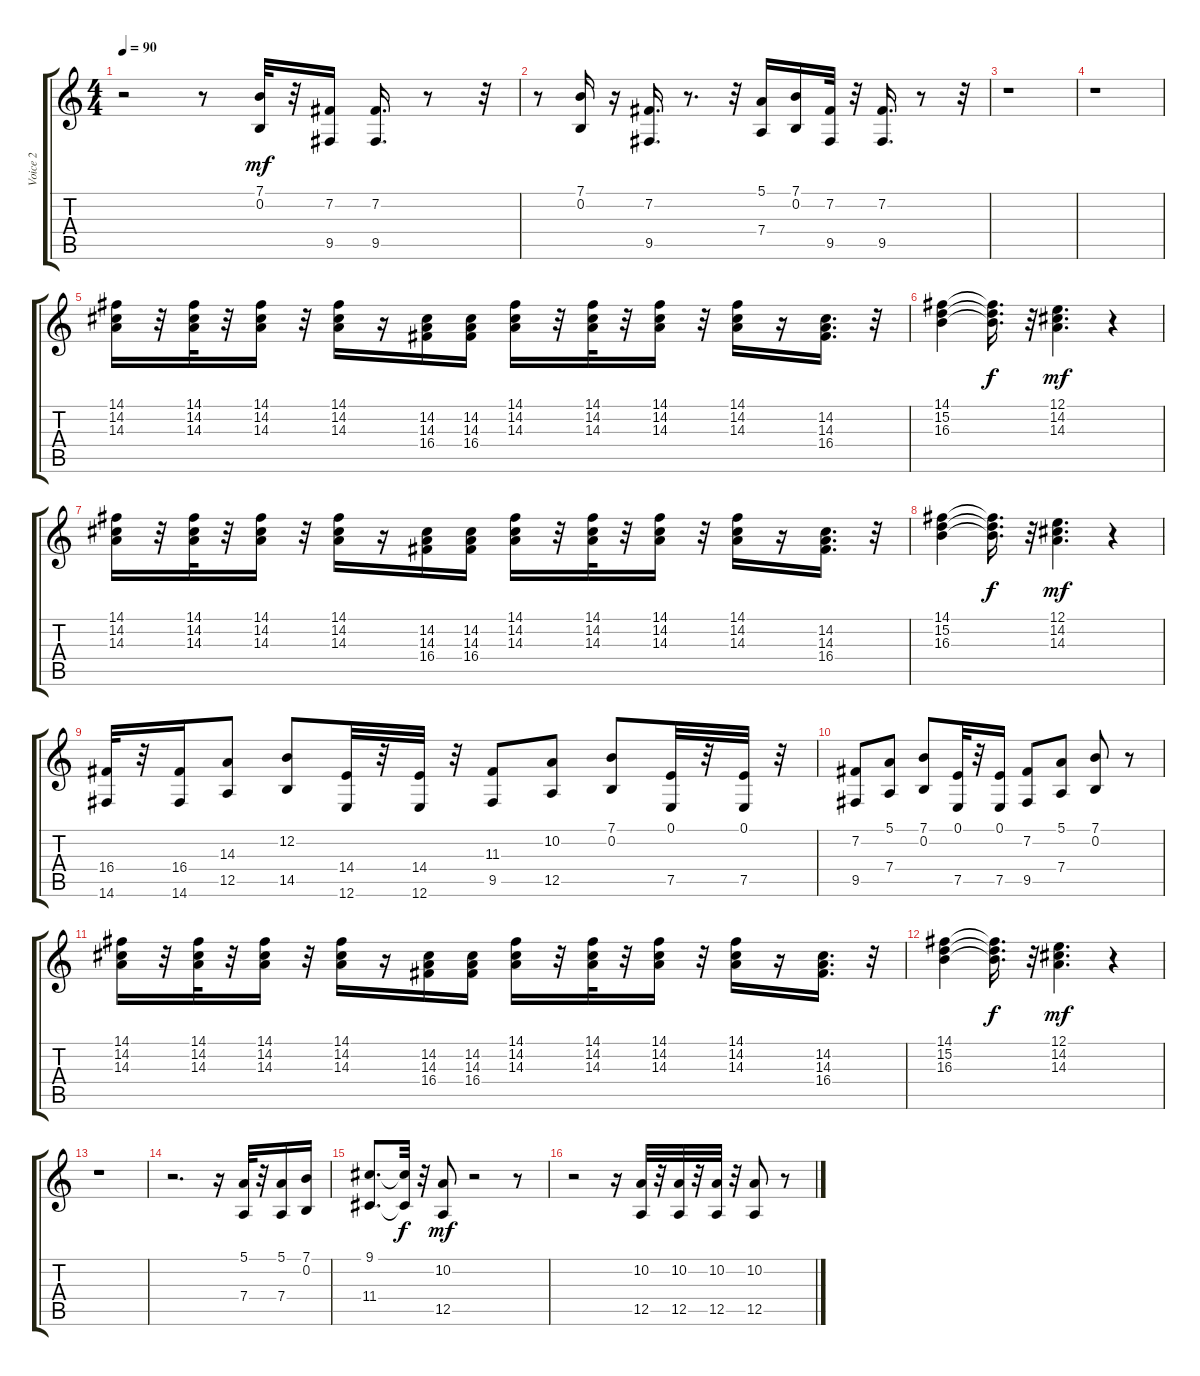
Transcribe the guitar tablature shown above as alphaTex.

\track ("Voice 2" "Voice 2") {instrument voiceoohs}
\staff {score tabs}
\tuning (E4 B3 G3 D3 A2 E2) {hide}
\ts (4 4)
\tempo 90
\clef g2
\ks c
r.2{dy mf} r.8 (7.1 0.2).32 r.32 (7.2 9.5).16 (7.2 9.5).16{d} r.8 r.32 |
r.8 (7.1 0.2).16 r.16 (7.2 9.5).16{d} r.8{d} r.32 (5.1 7.4).16 (7.1 0.2).16 (7.2 9.5).32 r.32 (7.2 9.5).16{d} r.8 r.32 |
r.1 |
r.1 |
(14.1 14.2 14.3).16 r.32 (14.1 14.2 14.3).32 r.32 (14.1 14.2 14.3).16 r.32 (14.1 14.2 14.3).16 r.16 (14.2 14.3 16.4).16 (14.2 14.3 16.4).16 (14.1 14.2 14.3).16 r.32 (14.1 14.2 14.3).32 r.32 (14.1 14.2 14.3).16 r.32 (14.1 14.2 14.3).16 r.16 (14.2 14.3 16.4).16{d} r.32 |
(14.1 15.2 16.3).4 (14.1{t} 15.2{t} 16.3{t}).16{d dy f} r.32 (12.1 14.2 14.3).4{d dy mf} r.4 |
(14.1 14.2 14.3).16 r.32 (14.1 14.2 14.3).32 r.32 (14.1 14.2 14.3).16 r.32 (14.1 14.2 14.3).16 r.16 (14.2 14.3 16.4).16 (14.2 14.3 16.4).16 (14.1 14.2 14.3).16 r.32 (14.1 14.2 14.3).32 r.32 (14.1 14.2 14.3).16 r.32 (14.1 14.2 14.3).16 r.16 (14.2 14.3 16.4).16{d} r.32 |
(14.1 15.2 16.3).4 (14.1{t} 15.2{t} 16.3{t}).16{d dy f} r.32 (12.1 14.2 14.3).4{d dy mf} r.4 |
(16.4 14.6).32 r.32 (16.4 14.6).16 (14.3 12.5).8 (12.2 14.5).8 (14.4 12.6).32 r.32 (14.4 12.6).32 r.32 (11.3 9.5).8 (10.2 12.5).8 (7.1 0.2).8 (0.1 7.5).32 r.32 (0.1 7.5).32 r.32 |
(7.2 9.5).8 (5.1 7.4).8 (7.1 0.2).8 (0.1 7.5).32 r.32 (0.1 7.5).16 (7.2 9.5).8 (5.1 7.4).8 (7.1 0.2).8 r.8 |
(14.1 14.2 14.3).16 r.32 (14.1 14.2 14.3).32 r.32 (14.1 14.2 14.3).16 r.32 (14.1 14.2 14.3).16 r.16 (14.2 14.3 16.4).16 (14.2 14.3 16.4).16 (14.1 14.2 14.3).16 r.32 (14.1 14.2 14.3).32 r.32 (14.1 14.2 14.3).16 r.32 (14.1 14.2 14.3).16 r.16 (14.2 14.3 16.4).16{d} r.32 |
(14.1 15.2 16.3).4 (14.1{t} 15.2{t} 16.3{t}).16{d dy f} r.32 (12.1 14.2 14.3).4{d dy mf} r.4 |
r.1 |
r.2{d} r.16 (5.1 7.4).32 r.32 (5.1 7.4).16 (7.1 0.2).16 |
(9.1 11.4).8{d} (9.1{t} 11.4{t}).32{dy f} r.32 (10.2 12.5).8{dy mf} r.2 r.8 |
r.2 r.16 (10.2 12.5).32 r.32 (10.2 12.5).32 r.32 (10.2 12.5).32 r.32 (10.2 12.5).8 r.8
